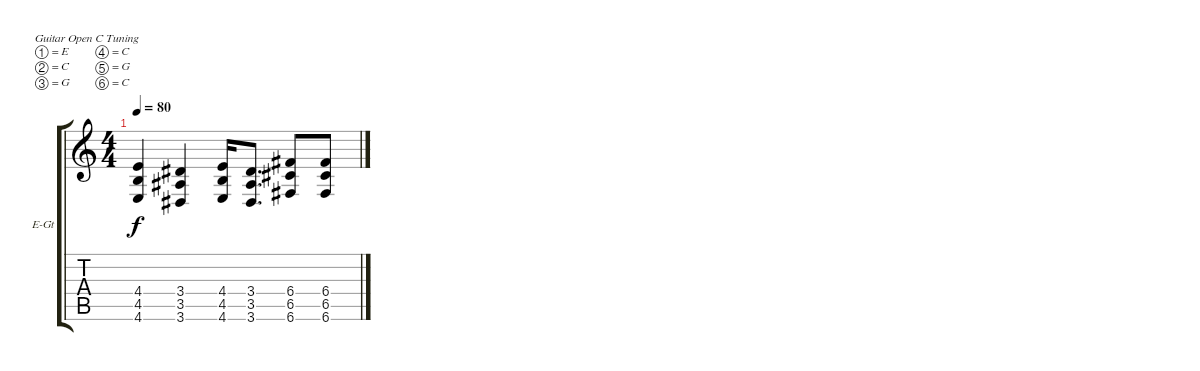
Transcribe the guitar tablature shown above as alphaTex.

\bracketExtendMode groupsimilarinstruments
\firstSystemTrackNameOrientation horizontal
\otherSystemsTrackNameOrientation horizontal
\track ("Guitar" "E-Gt") {instrument distortionguitar}
\staff {score tabs}
\tuning (E4 C4 G3 C3 G2 C2)
\ts (4 4)
\tempo 80
\clef g2
\ks c
(4.4 4.5 4.6).4{dy f} (3.4 3.5 3.6).4 (4.4 4.5 4.6).16 (3.4 3.5 3.6).8{d} (6.4 6.5 6.6).8 (6.4 6.5 6.6).8
